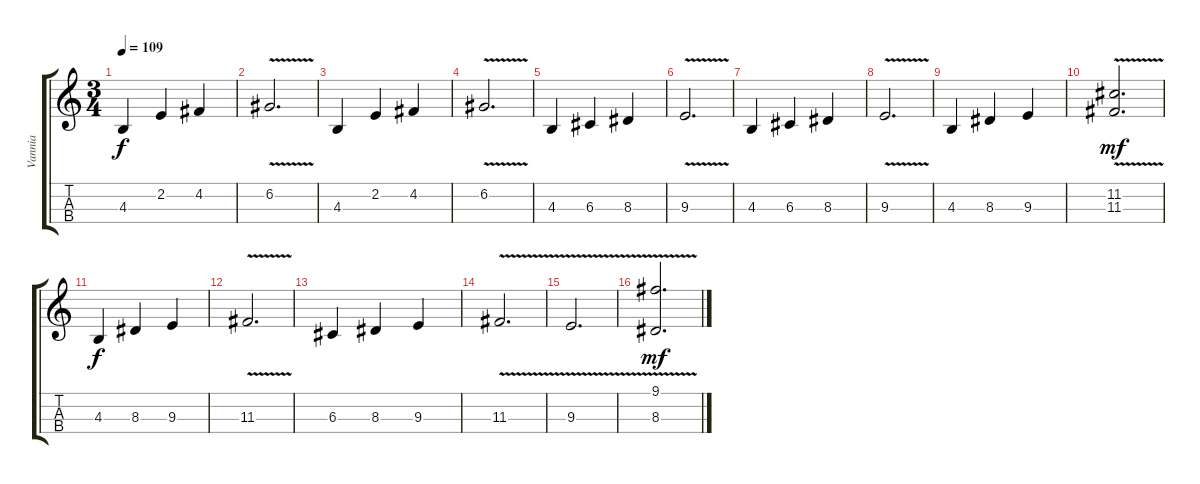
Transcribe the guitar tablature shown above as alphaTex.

\track ("Vannia" "Vannia") {instrument viola}
\staff {score tabs}
\tuning (A4 D4 G3 C3) {hide}
\ts (3 4)
\tempo 109
\clef g2
\ks c
4.3.4{dy f} 2.2.4 4.2.4 |
6.2{v}.2{d} |
4.3.4 2.2.4 4.2.4 |
6.2{v}.2{d} |
4.3.4 6.3.4 8.3.4 |
9.3{v}.2{d} |
4.3.4 6.3.4 8.3.4 |
9.3{v}.2{d} |
4.3.4 8.3.4 9.3.4 |
(11.2{v} 11.3{v}).2{d dy mf} |
4.3.4{dy f} 8.3.4 9.3.4 |
11.3{v}.2{d} |
6.3.4 8.3.4 9.3.4 |
11.3{v}.2{d} |
9.3{v}.2{d} |
(9.1{v} 8.3{v}).2{d dy mf}
